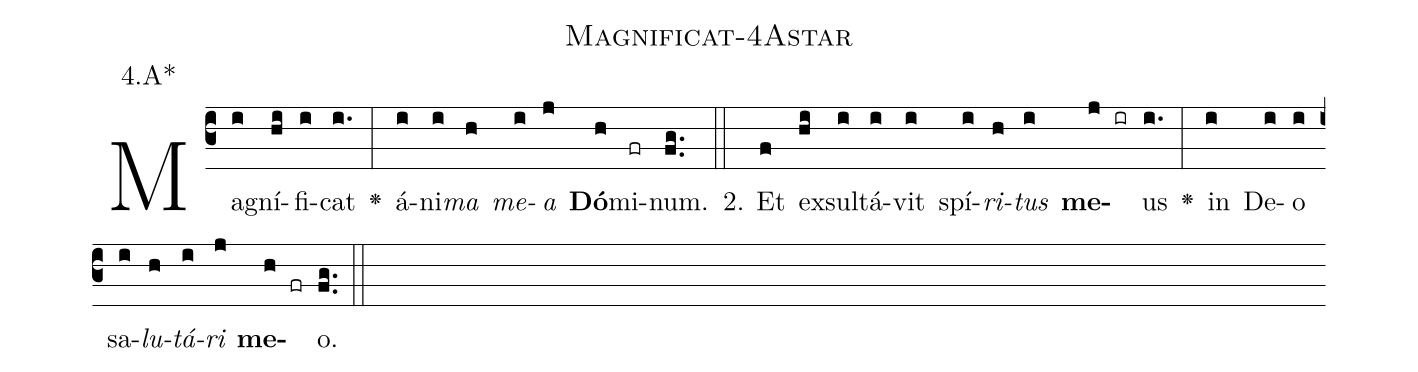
name: Magnificat-4Astar;
annotation: 4.A*;
%%
(c3)Ma(i)gní(hi)fi(i)cat(i.) <v>\greheightstar</v>(:) á(i)ni(i)<i>ma</i>(h) <i>me</i>(i)<i>a</i>(j) <b>Dó</b>(h)mi(fr)num.(fg..) (::)
2. Et(f) ex(hi)sul(i)tá(i)vit(i) spí(i)<i>ri</i>(h)<i>tus</i>(i) <b>me</b>(j ir)us(i.) <v>\greheightstar</v>(:) in(i) De(i)o(i) sa(i)<i>lu</i>(h)<i>tá</i>(i)<i>ri</i>(j) <b>me</b>(h fr)o.(fg..) (::)


%E(i) u(h) o(i) u(j) a(h) e.(fg..) (::)
